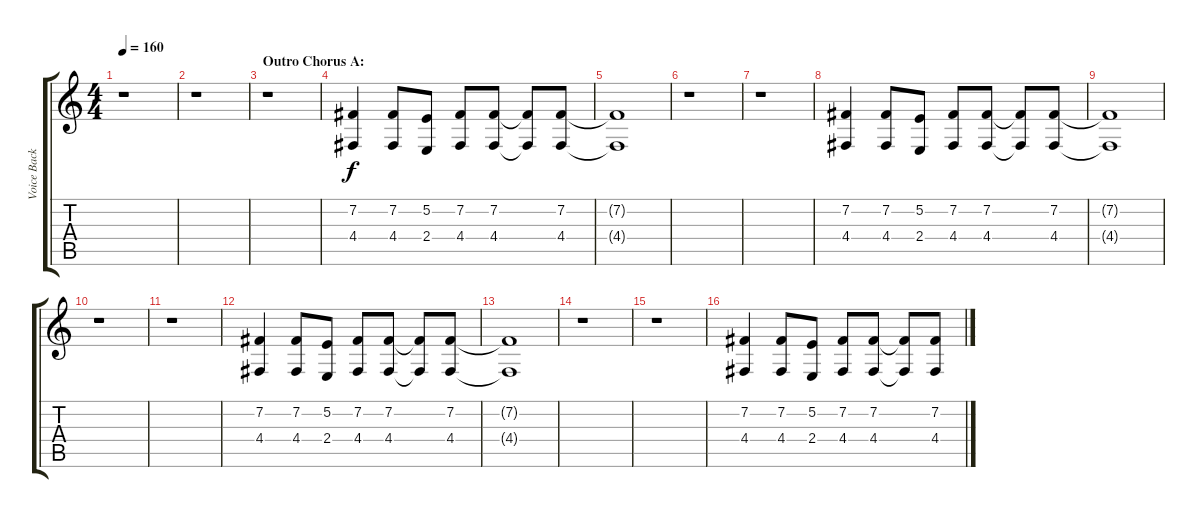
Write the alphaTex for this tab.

\track ("Voice Backing" "Voice Back") {instrument choiraahs}
\staff {score tabs}
\tuning (E4 B3 G3 D3 A2 E2) {hide}
\ts (4 4)
\tempo 160
\clef g2
\ks c
r.1{dy f} |
r.1 |
\section ("" "Outro Chorus A:")
r.1 |
(7.2 4.4).4 (7.2 4.4).8 (5.2 2.4).8 (7.2 4.4).8 (7.2 4.4).8 (7.2{t} 4.4{t}).8 (7.2 4.4).8 |
(7.2{t} 4.4{t}).1 |
r.1 |
r.1 |
(7.2 4.4).4 (7.2 4.4).8 (5.2 2.4).8 (7.2 4.4).8 (7.2 4.4).8 (7.2{t} 4.4{t}).8 (7.2 4.4).8 |
(7.2{t} 4.4{t}).1 |
r.1 |
r.1 |
(7.2 4.4).4 (7.2 4.4).8 (5.2 2.4).8 (7.2 4.4).8 (7.2 4.4).8 (7.2{t} 4.4{t}).8 (7.2 4.4).8 |
(7.2{t} 4.4{t}).1 |
r.1 |
r.1 |
(7.2 4.4).4 (7.2 4.4).8 (5.2 2.4).8 (7.2 4.4).8 (7.2 4.4).8 (7.2{t} 4.4{t}).8 (7.2 4.4).8
